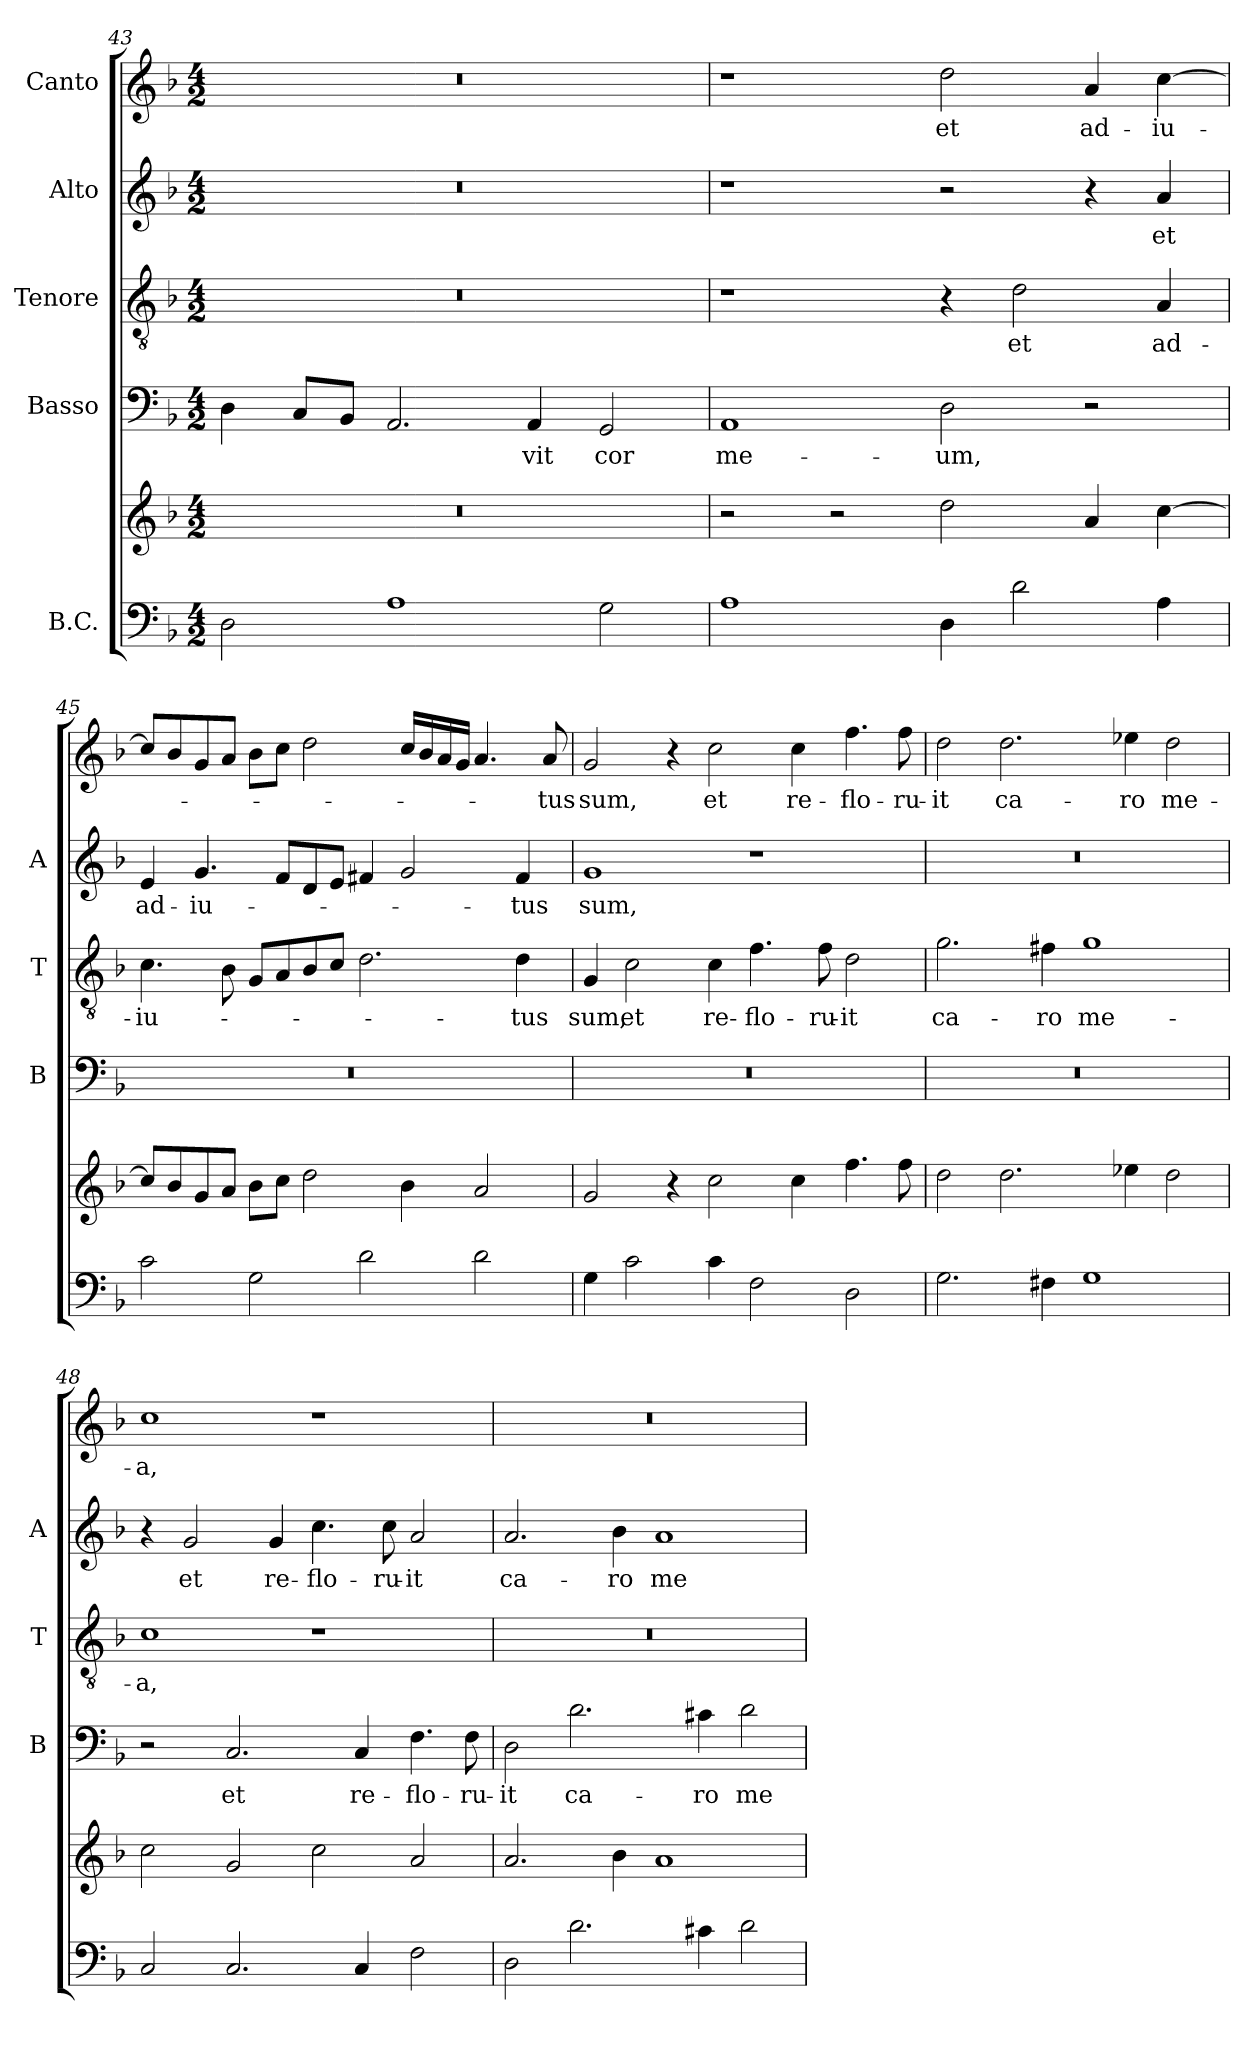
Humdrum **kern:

**kern	**kern	**kern	**text	**kern	**text	**kern	**text	**kern	**text
*part5	*part5	*part4	*part4	*part3	*part3	*part2	*part2	*part1	*part1
*staff6	*staff5	*staff4	*staff4	*staff3	*staff3	*staff2	*staff2	*staff1	*staff1
*I"B.C.	*	*I"Basso	*	*I"Tenore	*	*I"Alto	*	*I"Canto	*
*	*	*I'B	*	*I'T	*	*I'A	*	*	*
*clefF4	*clefG2	*clefF4	*	*clefGv2	*	*clefG2	*	*clefG2	*
*k[b-]	*k[b-]	*k[b-]	*	*k[b-]	*	*k[b-]	*	*k[b-]	*
*F:	*F:	*F:	*	*F:	*	*F:	*	*F:	*
*M4/2	*M4/2	*M4/2	*	*M4/2	*	*M4/2	*	*M4/2	*
=43	=43	=43	=43	=43	=43	=43	=43	=43	=43
2D\	0r	4D\	.	0r	.	0r	.	0r	.
.	.	8C/L	.	.	.	.	.	.	.
.	.	8BB-/J	.	.	.	.	.	.	.
1A	.	2.AA/	.	.	.	.	.	.	.
!	!	!	!LO:LY:b	!	!	!	!	!	!
.	.	4AA/	-vit	.	.	.	.	.	.
!	!	!	!LO:LY:b	!	!	!	!	!	!
2G\	.	2GG/	cor	.	.	.	.	.	.
!!LO:LB:g=z
=44	=44	=44	=44	=44	=44	=44	=44	=44	=44
!	!	!	!LO:LY:b	!	!	!	!	!	!
1A	2r	1AA	me-	1r	.	1r	.	1r	.
.	2r	.	.	.	.	.	.	.	.
!	!	!	!LO:LY:b	!	!	!	!	!	!LO:LY:b
4D\	2dd\	2D\	-um,	4r	.	2r	.	2dd\	et
!	!	!	!	!	!LO:LY:b	!	!	!	!
2d\	.	.	.	2d\	et	.	.	.	.
!	!	!	!	!	!	!	!	!	!LO:LY:b
.	4a/	2r	.	.	.	4r	.	4a/	ad-
!	!	!	!	!	!LO:LY:b	!	!LO:LY:b	!	!LO:LY:b
4A\	[4cc\	.	.	4A/	ad-	4a/	et	[4cc\	-iu-
=45	=45	=45	=45	=45	=45	=45	=45	=45	=45
!	!	!	!	!	!LO:LY:b	!	!LO:LY:b	!	!
2c\	8cc/L]	0r	.	4.c\	-iu-	4e/	ad-	8cc/L]	.
.	8b-/	.	.	.	.	.	.	8b-/	.
!	!	!	!	!	!	!	!LO:LY:b	!	!
.	8g/	.	.	.	.	4.g/	-iu-	8g/	.
.	8a/J	.	.	8B-\	.	.	.	8a/J	.
2G\	8b-\L	.	.	8G/L	.	.	.	8b-\L	.
.	8cc\J	.	.	8A/	.	8f/L	.	8cc\J	.
.	2dd\	.	.	8B-/	.	8d/	.	2dd\	.
.	.	.	.	8c/J	.	8e/J	.	.	.
2d\	.	.	.	2.d\	.	4f#X/	.	.	.
.	4b-\	.	.	.	.	2g/	.	16cc/LL	.
.	.	.	.	.	.	.	.	16b-/	.
.	.	.	.	.	.	.	.	16a/	.
.	.	.	.	.	.	.	.	16g/JJ	.
2d\	2a/	.	.	.	.	.	.	4.a/	.
!	!	!	!	!	!LO:LY:b	!	!LO:LY:b	!	!
.	.	.	.	4d\	-tus	4f#/	-tus	.	.
!	!	!	!	!	!	!	!	!	!LO:LY:b
.	.	.	.	.	.	.	.	8a/	-tus
=46	=46	=46	=46	=46	=46	=46	=46	=46	=46
!	!	!	!	!	!LO:LY:b	!	!LO:LY:b	!	!LO:LY:b
4G\	2g/	0r	.	4G/	sum,	1g	sum,	2g/	sum,
!	!	!	!	!	!LO:LY:b	!	!	!	!
2c\	.	.	.	2c\	et	.	.	.	.
.	4r	.	.	.	.	.	.	4r	.
!	!	!	!	!	!LO:LY:b	!	!	!	!LO:LY:b
4c\	2cc\	.	.	4c\	re-	.	.	2cc\	et
!	!	!	!	!	!LO:LY:b	!	!	!	!
2F\	.	.	.	4.f\	-flo-	1r	.	.	.
!	!	!	!	!	!	!	!	!	!LO:LY:b
.	4cc\	.	.	.	.	.	.	4cc\	re-
!	!	!	!	!	!LO:LY:b	!	!	!	!
.	.	.	.	8f\	-ru-	.	.	.	.
!	!	!	!	!	!LO:LY:b	!	!	!	!LO:LY:b
2D\	4.ff\	.	.	2d\	-it	.	.	4.ff\	-flo-
!	!	!	!	!	!	!	!	!	!LO:LY:b
.	8ff\	.	.	.	.	.	.	8ff\	-ru-
=47	=47	=47	=47	=47	=47	=47	=47	=47	=47
!	!	!	!	!	!LO:LY:b	!	!	!	!LO:LY:b
2.G\	2dd\	0r	.	2.g\	ca-	0r	.	2dd\	-it
!	!	!	!	!	!	!	!	!	!LO:LY:b
.	2.dd\	.	.	.	.	.	.	2.dd\	ca-
!	!	!	!	!	!LO:LY:b	!	!	!	!
4F#X\	.	.	.	4f#X\	-ro	.	.	.	.
!	!	!	!	!	!LO:LY:b	!	!	!	!
1G	.	.	.	1g	me-	.	.	.	.
!	!	!	!	!	!	!	!	!	!LO:LY:b
.	4ee-X\	.	.	.	.	.	.	4ee-X\	-ro
!	!	!	!	!	!	!	!	!	!LO:LY:b
.	2dd\	.	.	.	.	.	.	2dd\	me-
!!LO:PB:g=z
=48	=48	=48	=48	=48	=48	=48	=48	=48	=48
!	!	!	!	!	!LO:LY:b	!	!	!	!LO:LY:b
2C/	2cc\	2r	.	1c	-a,	4r	.	1cc	-a,
!	!	!	!	!	!	!	!LO:LY:b	!	!
.	.	.	.	.	.	2g/	et	.	.
!	!	!	!LO:LY:b	!	!	!	!	!	!
2.C/	2g/	2.C/	et	.	.	.	.	.	.
!	!	!	!	!	!	!	!LO:LY:b	!	!
.	.	.	.	.	.	4g/	re-	.	.
!	!	!	!	!	!	!	!LO:LY:b	!	!
.	2cc\	.	.	1r	.	4.cc\	-flo-	1r	.
!	!	!	!LO:LY:b	!	!	!	!	!	!
4C/	.	4C/	re-	.	.	.	.	.	.
!	!	!	!	!	!	!	!LO:LY:b	!	!
.	.	.	.	.	.	8cc\	-ru-	.	.
!	!	!	!LO:LY:b	!	!	!	!LO:LY:b	!	!
2F\	2a/	4.F\	-flo-	.	.	2a/	-it	.	.
!	!	!	!LO:LY:b	!	!	!	!	!	!
.	.	8F\	-ru-	.	.	.	.	.	.
=49	=49	=49	=49	=49	=49	=49	=49	=49	=49
!	!	!	!LO:LY:b	!	!	!	!LO:LY:b	!	!
2D\	2.a/	2D\	-it	0r	.	2.a/	ca-	0r	.
!	!	!	!LO:LY:b	!	!	!	!	!	!
2.d\	.	2.d\	ca-	.	.	.	.	.	.
!	!	!	!	!	!	!	!LO:LY:b	!	!
.	4b-\	.	.	.	.	4b-\	-ro	.	.
!	!	!	!	!	!	!	!LO:LY:b	!	!
.	1a	.	.	.	.	1a	me-	.	.
!	!	!	!LO:LY:b	!	!	!	!	!	!
4c#X\	.	4c#X\	-ro	.	.	.	.	.	.
!	!	!	!LO:LY:b	!	!	!	!	!	!
2d\	.	2d\	me-	.	.	.	.	.	.
=	=	=	=	=	=	=	=	=	=
*-	*-	*-	*-	*-	*-	*-	*-	*-	*-
